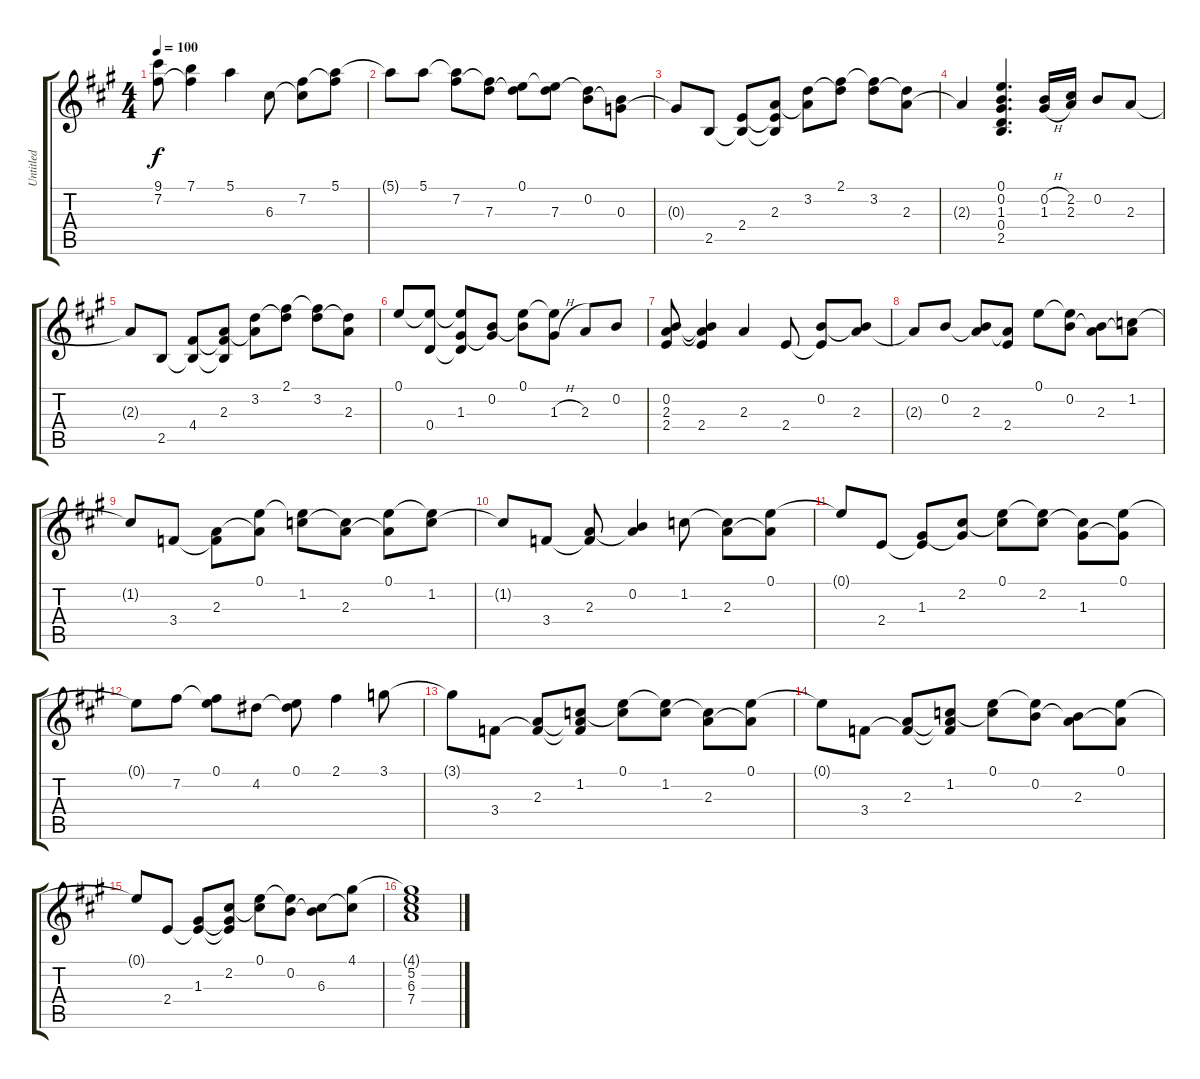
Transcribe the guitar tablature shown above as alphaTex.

\track ("Untitled" "Untitled") {instrument acousticguitarnylon}
\staff {score tabs}
\tuning (E4 B3 G3 D3 A2 E2) {hide}
\ts (4 4)
\tempo 100
\clef g2
\ks a
(9.1 7.2).8{dy f} (7.1 7.2{t}).4 5.1.4 6.3.8 (7.2 6.3{t}).8 (5.1 7.2{t}).8 |
5.1{t}.8 5.1.8 (5.1{t} 7.2).8 (7.2{t} 7.3).8 (0.1 7.3{t}).8 (0.1{t} 7.3).8 (0.2 7.3{t}).8 (0.2{t} 0.3).8 |
0.3{t}.8 2.5.8 (2.4 2.5{t}).8 (2.3 2.4{t} 2.5{t}).8 (3.2 2.3{t}).8 (2.1 3.2{t}).8 (2.1{t} 3.2).8 (3.2{t} 2.3).8 |
2.3{t}.4 (0.1 0.2 1.3 0.4 2.5).4{d} (0.2{h} 1.3{h}).16 (2.2 2.3).16 0.2.8 2.3.8 |
2.3{t}.8 2.5.8 (4.4 2.5{t}).8 (2.3 4.4{t} 2.5{t}).8 (3.2 2.3{t}).8 (2.1 3.2{t}).8 (2.1{t} 3.2).8 (3.2{t} 2.3).8 |
0.1.8 (0.1{t} 0.4).8 (0.1{t} 1.3 0.4{t}).8 (0.2 1.3{t}).8 (0.1 0.2{t}).8 (0.1{t} 1.3{h}).8 2.3.8 0.2.8 |
(0.2 2.3 2.4).8 (0.2{t} 2.3{t} 2.4).4 2.3.4 2.4.8 (0.2 2.4{t}).8 (0.2{t} 2.3).8 |
2.3{t}.8 0.2.8 (0.2{t} 2.3).8 (2.3{t} 2.4).8 0.1.8 (0.1{t} 0.2).8 (0.2{t} 2.3).8 (1.2 2.3{t}).8 |
1.2{t}.8 3.4.8 (2.3 3.4{t}).8 (0.1 2.3{t}).8 (0.1{t} 1.2).8 (1.2{t} 2.3).8 (0.1 2.3{t}).8 (0.1{t} 1.2).8 |
1.2{t}.8 3.4.8 (2.3 3.4{t}).8 (0.2 2.3{t}).4 1.2.8 (1.2{t} 2.3).8 (0.1 2.3{t}).8 |
0.1{t}.8 2.4.8 (1.3 2.4{t}).8 (2.2 1.3{t}).8 (0.1 2.2{t}).8 (0.1{t} 2.2).8 (2.2{t} 1.3).8 (0.1 1.3{t}).8 |
0.1{t}.8 7.2.8 (0.1 7.2{t}).8 4.2.8 (0.1 4.2{t}).8 2.1.4 3.1.8 |
3.1{t}.8 3.4.8 (2.3 3.4{t}).8 (1.2 2.3{t} 3.4{t}).8 (0.1 1.2{t}).8 (0.1{t} 1.2).8 (1.2{t} 2.3).8 (0.1 2.3{t}).8 |
0.1{t}.8 3.4.8 (2.3 3.4{t}).8 (1.2 2.3{t} 3.4{t}).8 (0.1 1.2{t}).8 (0.1{t} 0.2).8 (0.2{t} 2.3).8 (0.1 2.3{t}).8 |
0.1{t}.8 2.4.8 (1.3 2.4{t}).8 (2.2 1.3{t} 2.4{t}).8 (0.1 2.2{t}).8 (0.1{t} 0.2).8 (0.2{t} 6.3).8 (4.1 6.3{t}).8 |
(4.1{t} 5.2 6.3 7.4).1
